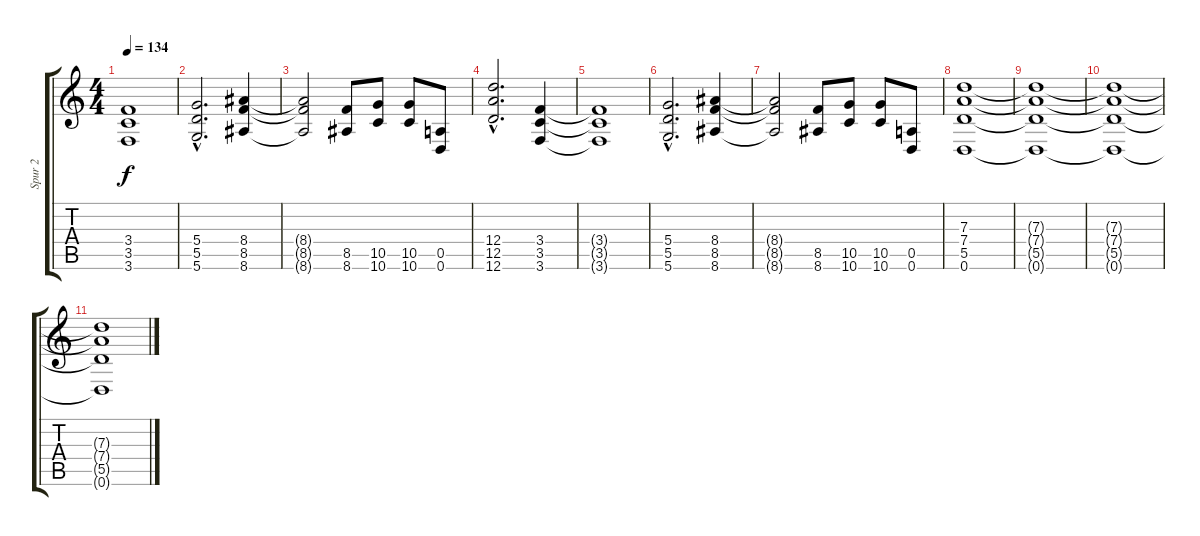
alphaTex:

\track ("Spur 2" "Spur 2") {instrument electricguitarmuted}
\staff {score tabs}
\tuning (E4 B3 G3 D3 A2 D2) {hide}
\ts (4 4)
\tempo 134
\clef g2
\ks c
(3.4{t} 3.5{t} 3.6{t}).1{dy f} |
(5.4{hac} 5.5{hac} 5.6{hac}).2{d} (8.4 8.5 8.6).4 |
(8.4{t} 8.5{t} 8.6{t}).2 (8.5 8.6).8 (10.5 10.6).8 (10.5 10.6).8 (0.5 0.6).8 |
(12.4{hac} 12.5{hac} 12.6{hac}).2{d} (3.4 3.5 3.6).4 |
(3.4{t} 3.5{t} 3.6{t}).1 |
(5.4{hac} 5.5{hac} 5.6{hac}).2{d} (8.4 8.5 8.6).4 |
(8.4{t} 8.5{t} 8.6{t}).2 (8.5 8.6).8 (10.5 10.6).8 (10.5 10.6).8 (0.5 0.6).8 |
(7.3 7.4 5.5 0.6).1 |
(7.3{t} 7.4{t} 5.5{t} 0.6{t}).1 |
(7.3{t} 7.4{t} 5.5{t} 0.6{t}).1 |
(7.3{t} 7.4{t} 5.5{t} 0.6{t}).1
